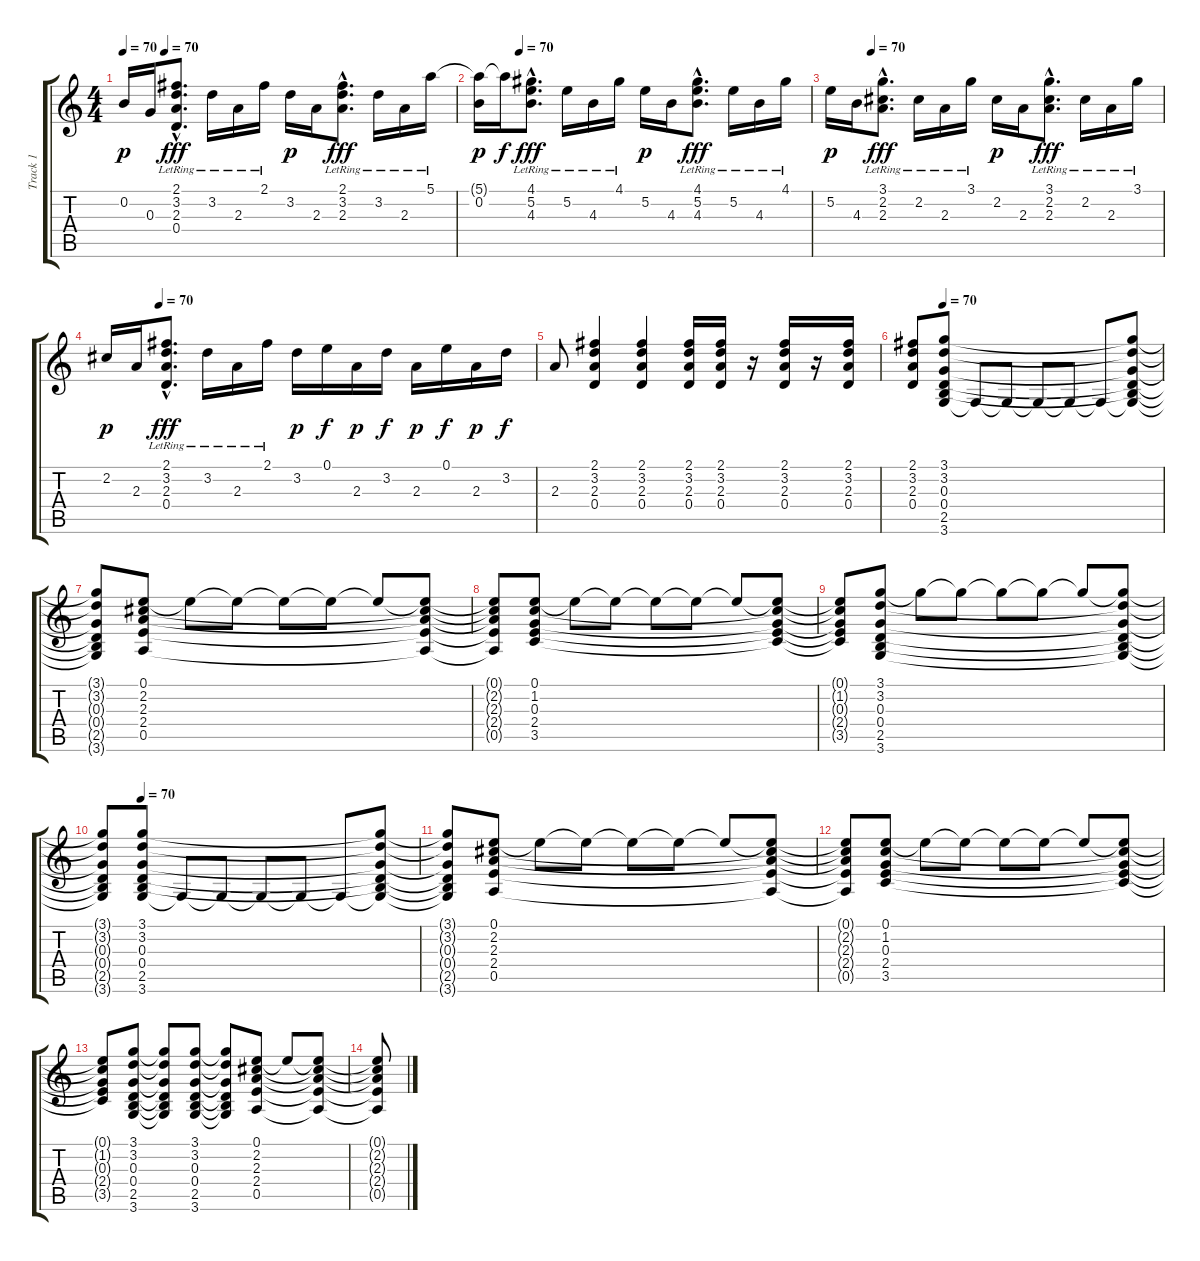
\track ("Track 1" "Track 1") {instrument distortionguitar}
\staff {score tabs}
\tuning (E4 B3 G3 D3 A2 E2) {hide}
\ts (4 4)
\tempo 70
\tempo (70 0.125)
\clef g2
\ks c
0.2.16{dy p} 0.3.16 (2.1{hac lr} 3.2{hac lr} 2.3{hac lr} 0.4{hac lr}).8{d dy fff instrument acousticguitarsteel} 3.2{lr}.16 2.3{lr}.16 2.1{lr}.16 3.2.16{dy p} 2.3.16 (2.1{hac lr} 3.2{hac lr} 2.3{hac lr}).8{d dy fff} 3.2{lr}.16 2.3{lr}.16 5.1{lr}.16 |
\tempo (70 0.125)
(5.1{t} 0.2).16{dy p} 5.1{t}.16{dy f} (4.1{hac lr} 5.2{hac lr} 4.3{hac lr}).8{d dy fff instrument acousticguitarsteel} 5.2{lr}.16 4.3{lr}.16 4.1{lr}.16 5.2.16{dy p} 4.3.16 (4.1{hac lr} 5.2{hac lr} 4.3{hac lr}).8{d dy fff} 5.2{lr}.16 4.3{lr}.16 4.1{lr}.16 |
\tempo (70 0.125)
5.2.16{dy p} 4.3.16 (3.1{hac lr} 2.2{hac lr} 2.3{hac lr}).8{d dy fff instrument acousticguitarsteel} 2.2{lr}.16 2.3{lr}.16 3.1{lr}.16 2.2.16{dy p} 2.3.16 (3.1{hac lr} 2.2{hac lr} 2.3{hac lr}).8{d dy fff} 2.2{lr}.16 2.3{lr}.16 3.1{lr}.16 |
\tempo (70 0.125)
2.2.16{dy p} 2.3.16 (2.1{hac lr} 3.2{hac lr} 2.3{hac lr} 0.4{hac lr}).8{d dy fff instrument acousticguitarsteel} 3.2{lr}.16 2.3{lr}.16 2.1{lr}.16 3.2.16{dy p} 0.1.16{dy f} 2.3.16{dy p} 3.2.16{dy f} 2.3.16{dy p} 0.1.16{dy f} 2.3.16{dy p} 3.2.16{dy f} |
2.3.8 (2.1 3.2 2.3 0.4).4 (2.1 3.2 2.3 0.4).4 (2.1 3.2 2.3 0.4).16 (2.1 3.2 2.3 0.4).16 r.16 (2.1 3.2 2.3 0.4).16 r.16 (2.1 3.2 2.3 0.4).16 |
\tempo (70 0.125)
(2.1 3.2 2.3 0.4).8 (3.1 3.2 0.3 0.4 2.5 3.6).8{instrument distortionguitar} 3.6{t}.8 3.6{t}.8 3.6{t}.8 3.6{t}.8 3.6{t}.8 (3.1{t} 3.2{t} 0.3{t} 0.4{t} 2.5{t} 3.6{t}).8 |
(3.1{t} 3.2{t} 0.3{t} 0.4{t} 2.5{t} 3.6{t}).8 (0.1 2.2 2.3 2.4 0.5).8 0.1{t}.8 0.1{t}.8 0.1{t}.8 0.1{t}.8 0.1{t}.8 (0.1{t} 2.2{t} 2.3{t} 2.4{t} 0.5{t}).8 |
(0.1{t} 2.2{t} 2.3{t} 2.4{t} 0.5{t}).8 (0.1 1.2 0.3 2.4 3.5).8 0.1{t}.8 0.1{t}.8 0.1{t}.8 0.1{t}.8 0.1{t}.8 (0.1{t} 1.2{t} 0.3{t} 2.4{t} 3.5{t}).8 |
(0.1{t} 1.2{t} 0.3{t} 2.4{t} 3.5{t}).8 (3.1 3.2 0.3 0.4 2.5 3.6).8 3.1{t}.8 3.1{t}.8 3.1{t}.8 3.1{t}.8 3.1{t}.8 (3.1{t} 3.2{t} 0.3{t} 0.4{t} 2.5{t} 3.6{t}).8 |
\tempo (70 0.125)
(3.1{t} 3.2{t} 0.3{t} 0.4{t} 2.5{t} 3.6{t}).8 (3.1 3.2 0.3 0.4 2.5 3.6).8{instrument distortionguitar} 3.6{t}.8 3.6{t}.8 3.6{t}.8 3.6{t}.8 3.6{t}.8 (3.1{t} 3.2{t} 0.3{t} 0.4{t} 2.5{t} 3.6{t}).8 |
(3.1{t} 3.2{t} 0.3{t} 0.4{t} 2.5{t} 3.6{t}).8 (0.1 2.2 2.3 2.4 0.5).8 0.1{t}.8 0.1{t}.8 0.1{t}.8 0.1{t}.8 0.1{t}.8 (0.1{t} 2.2{t} 2.3{t} 2.4{t} 0.5{t}).8 |
(0.1{t} 2.2{t} 2.3{t} 2.4{t} 0.5{t}).8 (0.1 1.2 0.3 2.4 3.5).8 0.1{t}.8 0.1{t}.8 0.1{t}.8 0.1{t}.8 0.1{t}.8 (0.1{t} 1.2{t} 0.3{t} 2.4{t} 3.5{t}).8 |
(0.1{t} 1.2{t} 0.3{t} 2.4{t} 3.5{t}).8 (3.1 3.2 0.3 0.4 2.5 3.6).8 (3.1{t} 3.2{t} 0.3{t} 0.4{t} 2.5{t} 3.6{t}).8 (3.1 3.2 0.3 0.4 2.5 3.6).8 (3.1{t} 3.2{t} 0.3{t} 0.4{t} 2.5{t} 3.6{t}).8 (0.1 2.2 2.3 2.4 0.5).8 0.1{t}.8 (0.1{t} 2.2{t} 2.3{t} 2.4{t} 0.5{t}).8 |
(0.1{t} 2.2{t} 2.3{t} 2.4{t} 0.5{t}).8
